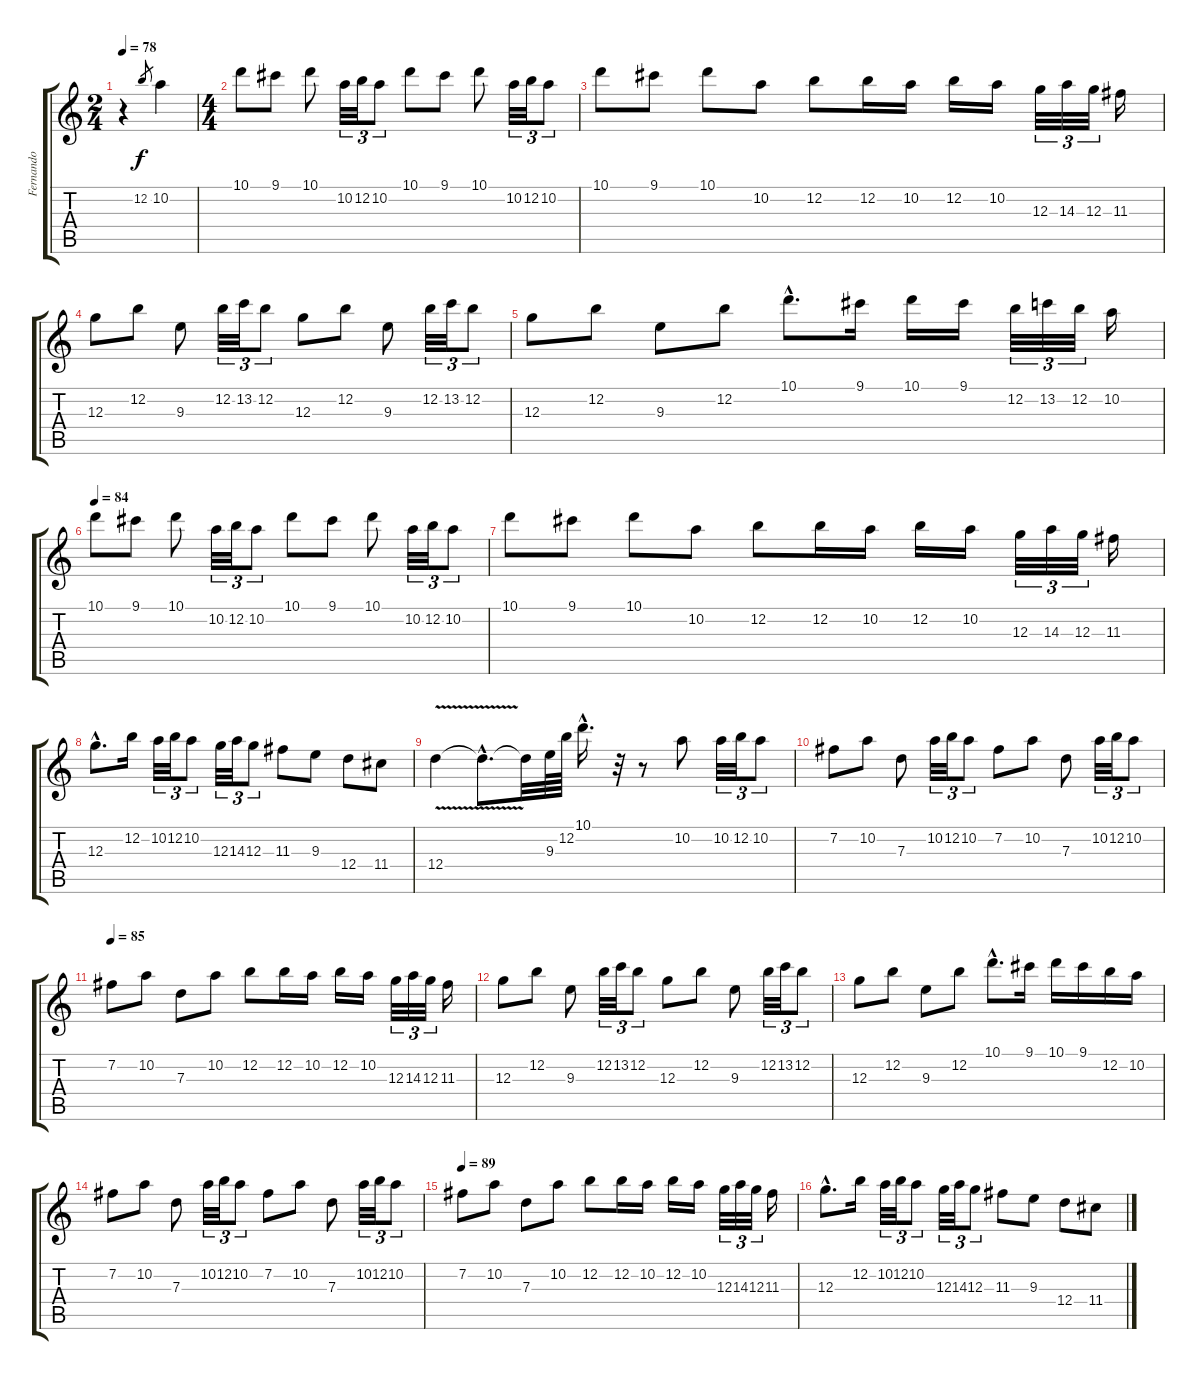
\track ("Fernando" "Fernando") {instrument flute}
\staff {score tabs}
\tuning (E5 B4 G4 D4 A3 E3) {hide}
\ts (2 4)
\tempo 78
\clef g2
\ks c
r.4{dy f instrument flute} 12.2.8{gr} 10.2.4 |
\ts (4 4)
\section ("" "")
10.1.8 9.1.8 10.1.8 10.2.32{tu (3 2)} 12.2.32{tu (3 2)} 10.2.8{tu (3 2)} 10.1.8 9.1.8 10.1.8 10.2.32{tu (3 2)} 12.2.32{tu (3 2)} 10.2.8{tu (3 2)} |
10.1.8 9.1.8 10.1.8 10.2.8 12.2.8 12.2.16 10.2.16 12.2.16 10.2.16 12.3.32{tu (3 2)} 14.3.32{tu (3 2)} 12.3.32{tu (3 2)} 11.3.16 |
12.3.8 12.2.8 9.3.8 12.2.32{tu (3 2)} 13.2.32{tu (3 2)} 12.2.8{tu (3 2)} 12.3.8 12.2.8 9.3.8 12.2.32{tu (3 2)} 13.2.32{tu (3 2)} 12.2.8{tu (3 2)} |
12.3.8 12.2.8 9.3.8 12.2.8 10.1{hac}.8{d} 9.1.16 10.1.16 9.1.16 12.2.32{tu (3 2)} 13.2.32{tu (3 2)} 12.2.32{tu (3 2)} 10.2.16 |
\tempo 84
10.1.8 9.1.8 10.1.8 10.2.32{tu (3 2)} 12.2.32{tu (3 2)} 10.2.8{tu (3 2)} 10.1.8 9.1.8 10.1.8 10.2.32{tu (3 2)} 12.2.32{tu (3 2)} 10.2.8{tu (3 2)} |
10.1.8 9.1.8 10.1.8 10.2.8 12.2.8 12.2.16 10.2.16 12.2.16 10.2.16 12.3.32{tu (3 2)} 14.3.32{tu (3 2)} 12.3.32{tu (3 2)} 11.3.16 |
12.3{hac}.8{d} 12.2.16 10.2.32{tu (3 2)} 12.2.32{tu (3 2)} 10.2.8{tu (3 2)} 12.3.32{tu (3 2)} 14.3.32{tu (3 2)} 12.3.8{tu (3 2)} 11.3.8 9.3.8 12.4.8 11.4.8 |
12.4{v}.4 12.4{hac t}.8{d} 12.4{t}.32 9.3.64 12.2.64 10.1{hac}.16{d} r.32 r.8 10.2.8 10.2.32{tu (3 2)} 12.2.32{tu (3 2)} 10.2.8{tu (3 2)} |
\section ("" "")
7.2.8 10.2.8 7.3.8 10.2.32{tu (3 2)} 12.2.32{tu (3 2)} 10.2.8{tu (3 2)} 7.2.8 10.2.8 7.3.8 10.2.32{tu (3 2)} 12.2.32{tu (3 2)} 10.2.8{tu (3 2)} |
\tempo 85
7.2.8 10.2.8 7.3.8 10.2.8 12.2.8 12.2.16 10.2.16 12.2.16 10.2.16 12.3.32{tu (3 2)} 14.3.32{tu (3 2)} 12.3.32{tu (3 2)} 11.3.16 |
12.3.8 12.2.8 9.3.8 12.2.32{tu (3 2)} 13.2.32{tu (3 2)} 12.2.8{tu (3 2)} 12.3.8 12.2.8 9.3.8 12.2.32{tu (3 2)} 13.2.32{tu (3 2)} 12.2.8{tu (3 2)} |
12.3.8 12.2.8 9.3.8 12.2.8 10.1{hac}.8{d} 9.1.16 10.1.16 9.1.16 12.2.16 10.2.16 |
7.2.8 10.2.8 7.3.8 10.2.32{tu (3 2)} 12.2.32{tu (3 2)} 10.2.8{tu (3 2)} 7.2.8 10.2.8 7.3.8 10.2.32{tu (3 2)} 12.2.32{tu (3 2)} 10.2.8{tu (3 2)} |
\tempo 89
7.2.8 10.2.8 7.3.8 10.2.8 12.2.8 12.2.16 10.2.16 12.2.16 10.2.16 12.3.32{tu (3 2)} 14.3.32{tu (3 2)} 12.3.32{tu (3 2)} 11.3.16 |
12.3{hac}.8{d} 12.2.16 10.2.32{tu (3 2)} 12.2.32{tu (3 2)} 10.2.8{tu (3 2)} 12.3.32{tu (3 2)} 14.3.32{tu (3 2)} 12.3.8{tu (3 2)} 11.3.8 9.3.8 12.4.8 11.4.8
